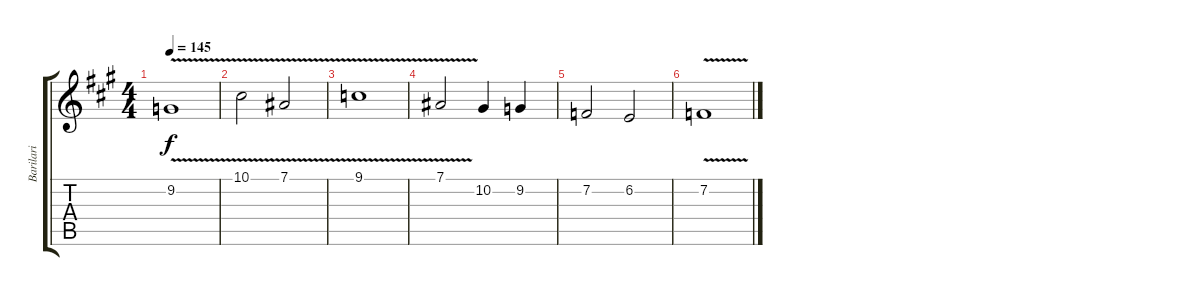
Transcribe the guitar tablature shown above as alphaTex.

\track ("Barilari" "Barilari") {instrument baritonesax}
\staff {score tabs}
\tuning (Eb4 Bb3 Gb3 Db3 Ab2 Eb2) {hide}
\ts (4 4)
\tempo 145
\clef g2
\ks f#minor
9.2{v}.1{dy f} |
10.1{v}.2 7.1{v}.2 |
9.1{v}.1 |
7.1{v}.2 10.2.4 9.2.4 |
7.2.2 6.2.2 |
7.2{v}.1
